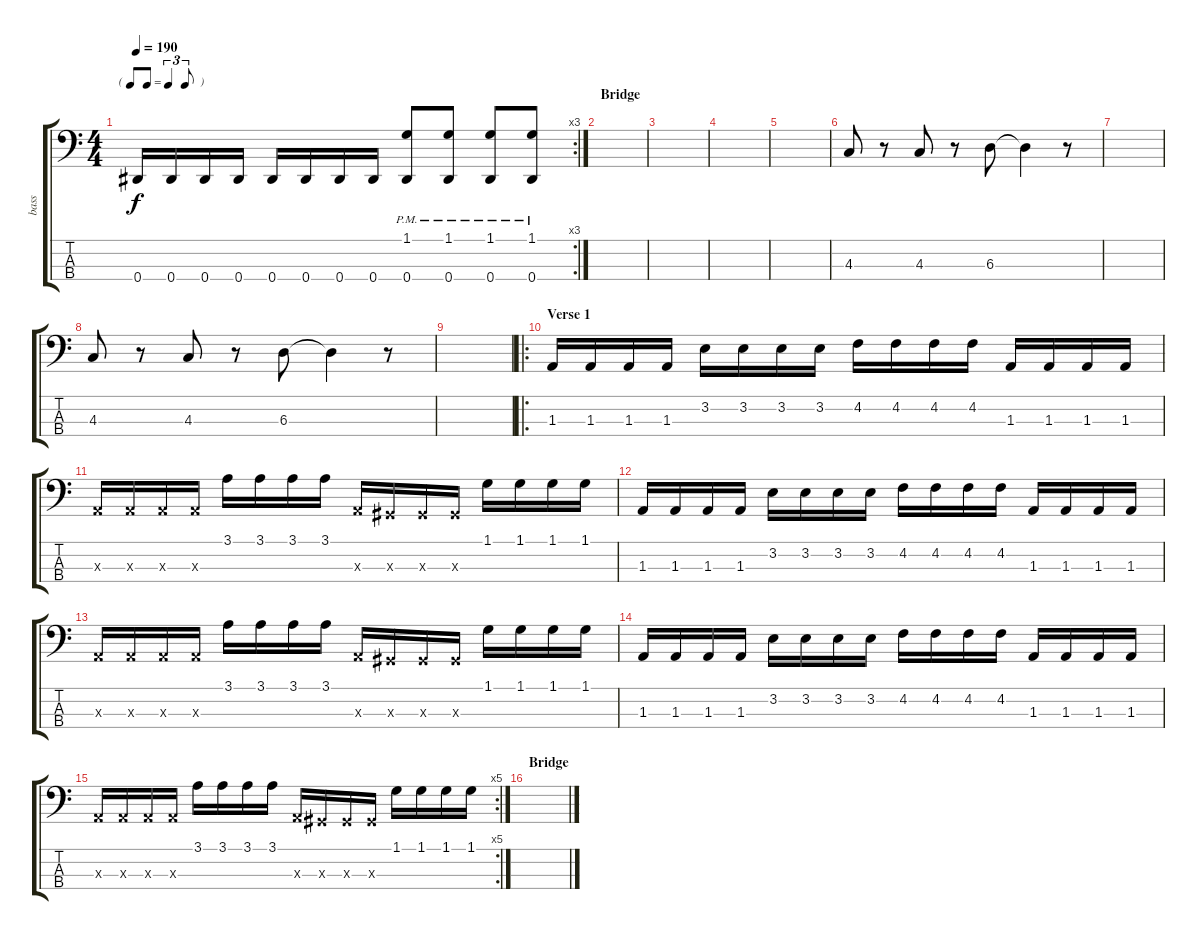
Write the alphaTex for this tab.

\track ("bass" "bass") {instrument slapbass1}
\staff {score tabs}
\tuning (Gb2 Db2 Ab1 Eb1) {hide}
\rc 3
\ts (4 4)
\tf triplet8th
\tempo 190
\clef f4
\ks c
0.4.16{dy f} 0.4.16 0.4.16 0.4.16 0.4.16 0.4.16 0.4.16 0.4.16 (1.1{pm} 0.4{pm}).8 (1.1{pm} 0.4{pm}).8 (1.1{pm} 0.4{pm}).8 (1.1{pm} 0.4{pm}).8 |
\section ("" "Bridge")
|
|
|
|
4.3.8 r.8 4.3.8 r.8 6.3.8 6.3{t}.4 r.8 |
|
4.3.8 r.8 4.3.8 r.8 6.3.8 6.3{t}.4 r.8 |
|
\ro
\section ("" "Verse 1")
1.3.16 1.3.16 1.3.16 1.3.16 3.2.16 3.2.16 3.2.16 3.2.16 4.2.16 4.2.16 4.2.16 4.2.16 1.3.16 1.3.16 1.3.16 1.3.16 |
1.3{x}.16 1.3{x}.16 1.3{x}.16 1.3{x}.16 3.1.16 3.1.16 3.1.16 3.1.16 1.3{x}.16 0.3{x}.16 0.3{x}.16 0.3{x}.16 1.1.16 1.1.16 1.1.16 1.1.16 |
1.3.16 1.3.16 1.3.16 1.3.16 3.2.16 3.2.16 3.2.16 3.2.16 4.2.16 4.2.16 4.2.16 4.2.16 1.3.16 1.3.16 1.3.16 1.3.16 |
1.3{x}.16 1.3{x}.16 1.3{x}.16 1.3{x}.16 3.1.16 3.1.16 3.1.16 3.1.16 1.3{x}.16 0.3{x}.16 0.3{x}.16 0.3{x}.16 1.1.16 1.1.16 1.1.16 1.1.16 |
1.3.16 1.3.16 1.3.16 1.3.16 3.2.16 3.2.16 3.2.16 3.2.16 4.2.16 4.2.16 4.2.16 4.2.16 1.3.16 1.3.16 1.3.16 1.3.16 |
\rc 5
1.3{x}.16 1.3{x}.16 1.3{x}.16 1.3{x}.16 3.1.16 3.1.16 3.1.16 3.1.16 1.3{x}.16 0.3{x}.16 0.3{x}.16 0.3{x}.16 1.1.16 1.1.16 1.1.16 1.1.16 |
\section ("" "Bridge")
